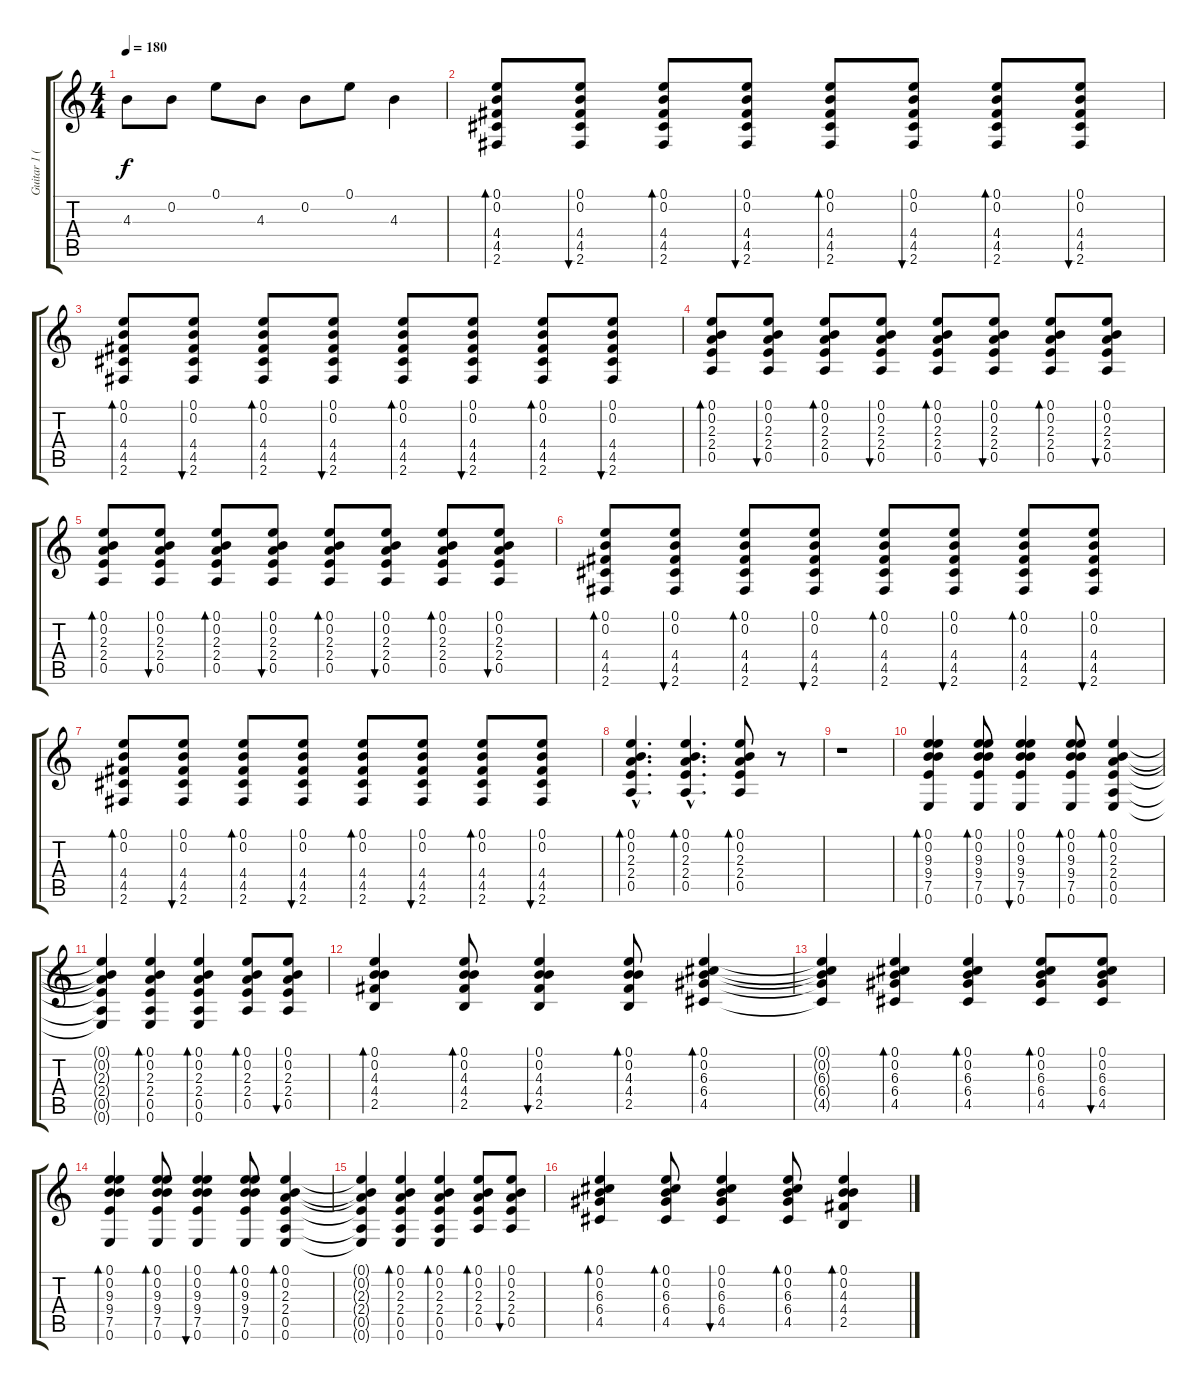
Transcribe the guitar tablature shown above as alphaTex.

\track ("Guitar 1 (Matt)" "Guitar 1 (") {instrument acousticguitarsteel}
\staff {score tabs}
\tuning (E4 B3 G3 D3 A2 E2) {hide}
\ts (4 4)
\tempo 180
\clef g2
\ks c
4.3.8{dy f} 0.2.8 0.1.8 4.3.8 0.2.8 0.1.8 4.3.4 |
(0.1 0.2 4.4 4.5 2.6).8{bd 60} (0.1 0.2 4.4 4.5 2.6).8{bu 60} (0.1 0.2 4.4 4.5 2.6).8{bd 60} (0.1 0.2 4.4 4.5 2.6).8{bu 60} (0.1 0.2 4.4 4.5 2.6).8{bd 60} (0.1 0.2 4.4 4.5 2.6).8{bu 60} (0.1 0.2 4.4 4.5 2.6).8{bd 60} (0.1 0.2 4.4 4.5 2.6).8{bu 60} |
(0.1 0.2 4.4 4.5 2.6).8{bd 60} (0.1 0.2 4.4 4.5 2.6).8{bu 60} (0.1 0.2 4.4 4.5 2.6).8{bd 60} (0.1 0.2 4.4 4.5 2.6).8{bu 60} (0.1 0.2 4.4 4.5 2.6).8{bd 60} (0.1 0.2 4.4 4.5 2.6).8{bu 60} (0.1 0.2 4.4 4.5 2.6).8{bd 60} (0.1 0.2 4.4 4.5 2.6).8{bu 60} |
(0.1 0.2 2.3 2.4 0.5).8{bd 60} (0.1 0.2 2.3 2.4 0.5).8{bu 60} (0.1 0.2 2.3 2.4 0.5).8{bd 60} (0.1 0.2 2.3 2.4 0.5).8{bu 60} (0.1 0.2 2.3 2.4 0.5).8{bd 60} (0.1 0.2 2.3 2.4 0.5).8{bu 60} (0.1 0.2 2.3 2.4 0.5).8{bd 60} (0.1 0.2 2.3 2.4 0.5).8{bu 60} |
(0.1 0.2 2.3 2.4 0.5).8{bd 60} (0.1 0.2 2.3 2.4 0.5).8{bu 60} (0.1 0.2 2.3 2.4 0.5).8{bd 60} (0.1 0.2 2.3 2.4 0.5).8{bu 60} (0.1 0.2 2.3 2.4 0.5).8{bd 60} (0.1 0.2 2.3 2.4 0.5).8{bu 60} (0.1 0.2 2.3 2.4 0.5).8{bd 60} (0.1 0.2 2.3 2.4 0.5).8{bu 60} |
(0.1 0.2 4.4 4.5 2.6).8{bd 60} (0.1 0.2 4.4 4.5 2.6).8{bu 60} (0.1 0.2 4.4 4.5 2.6).8{bd 60} (0.1 0.2 4.4 4.5 2.6).8{bu 60} (0.1 0.2 4.4 4.5 2.6).8{bd 60} (0.1 0.2 4.4 4.5 2.6).8{bu 60} (0.1 0.2 4.4 4.5 2.6).8{bd 60} (0.1 0.2 4.4 4.5 2.6).8{bu 60} |
(0.1 0.2 4.4 4.5 2.6).8{bd 60} (0.1 0.2 4.4 4.5 2.6).8{bu 60} (0.1 0.2 4.4 4.5 2.6).8{bd 60} (0.1 0.2 4.4 4.5 2.6).8{bu 60} (0.1 0.2 4.4 4.5 2.6).8{bd 60} (0.1 0.2 4.4 4.5 2.6).8{bu 60} (0.1 0.2 4.4 4.5 2.6).8{bd 60} (0.1 0.2 4.4 4.5 2.6).8{bu 60} |
(0.1{hac} 0.2{hac} 2.3{hac} 2.4{hac} 0.5{hac}).4{d bd 60} (0.1{hac} 0.2{hac} 2.3{hac} 2.4{hac} 0.5{hac}).4{d bd 60} (0.1 0.2 2.3 2.4 0.5).8{bd 60} r.8 |
r.1 |
(0.1 0.2 9.3 9.4 7.5 0.6).4{bd 120} (0.1 0.2 9.3 9.4 7.5 0.6).8{bd 120} (0.1 0.2 9.3 9.4 7.5 0.6).4{bu 120} (0.1 0.2 9.3 9.4 7.5 0.6).8{bd 120} (0.1 0.2 2.3 2.4 0.5 0.6).4{bd 120} |
(0.1{t} 0.2{t} 2.3{t} 2.4{t} 0.5{t} 0.6{t}).4 (0.1 0.2 2.3 2.4 0.5 0.6).4{bd 120} (0.1 0.2 2.3 2.4 0.5 0.6).4{bd 120} (0.1 0.2 2.3 2.4 0.5).8{bd 120} (0.1 0.2 2.3 2.4 0.5).8{bu 120} |
(0.1 0.2 4.3 4.4 2.5).4{bd 120} (0.1 0.2 4.3 4.4 2.5).8{bd 120} (0.1 0.2 4.3 4.4 2.5).4{bu 120} (0.1 0.2 4.3 4.4 2.5).8{bd 120} (0.1 0.2 6.3 6.4 4.5).4{bd 120} |
(0.1{t} 0.2{t} 6.3{t} 6.4{t} 4.5{t}).4 (0.1 0.2 6.3 6.4 4.5).4{bd 120} (0.1 0.2 6.3 6.4 4.5).4{bd 120} (0.1 0.2 6.3 6.4 4.5).8{bd 120} (0.1 0.2 6.3 6.4 4.5).8{bu 120} |
(0.1 0.2 9.3 9.4 7.5 0.6).4{bd 120} (0.1 0.2 9.3 9.4 7.5 0.6).8{bd 120} (0.1 0.2 9.3 9.4 7.5 0.6).4{bu 120} (0.1 0.2 9.3 9.4 7.5 0.6).8{bd 120} (0.1 0.2 2.3 2.4 0.5 0.6).4{bd 120} |
(0.1{t} 0.2{t} 2.3{t} 2.4{t} 0.5{t} 0.6{t}).4 (0.1 0.2 2.3 2.4 0.5 0.6).4{bd 120} (0.1 0.2 2.3 2.4 0.5 0.6).4{bd 120} (0.1 0.2 2.3 2.4 0.5).8{bd 120} (0.1 0.2 2.3 2.4 0.5).8{bu 120} |
(0.1 0.2 6.3 6.4 4.5).4{bd 120} (0.1 0.2 6.3 6.4 4.5).8{bd 120} (0.1 0.2 6.3 6.4 4.5).4{bu 120} (0.1 0.2 6.3 6.4 4.5).8{bd 120} (0.1 0.2 4.3 4.4 2.5).4{bd 120}
